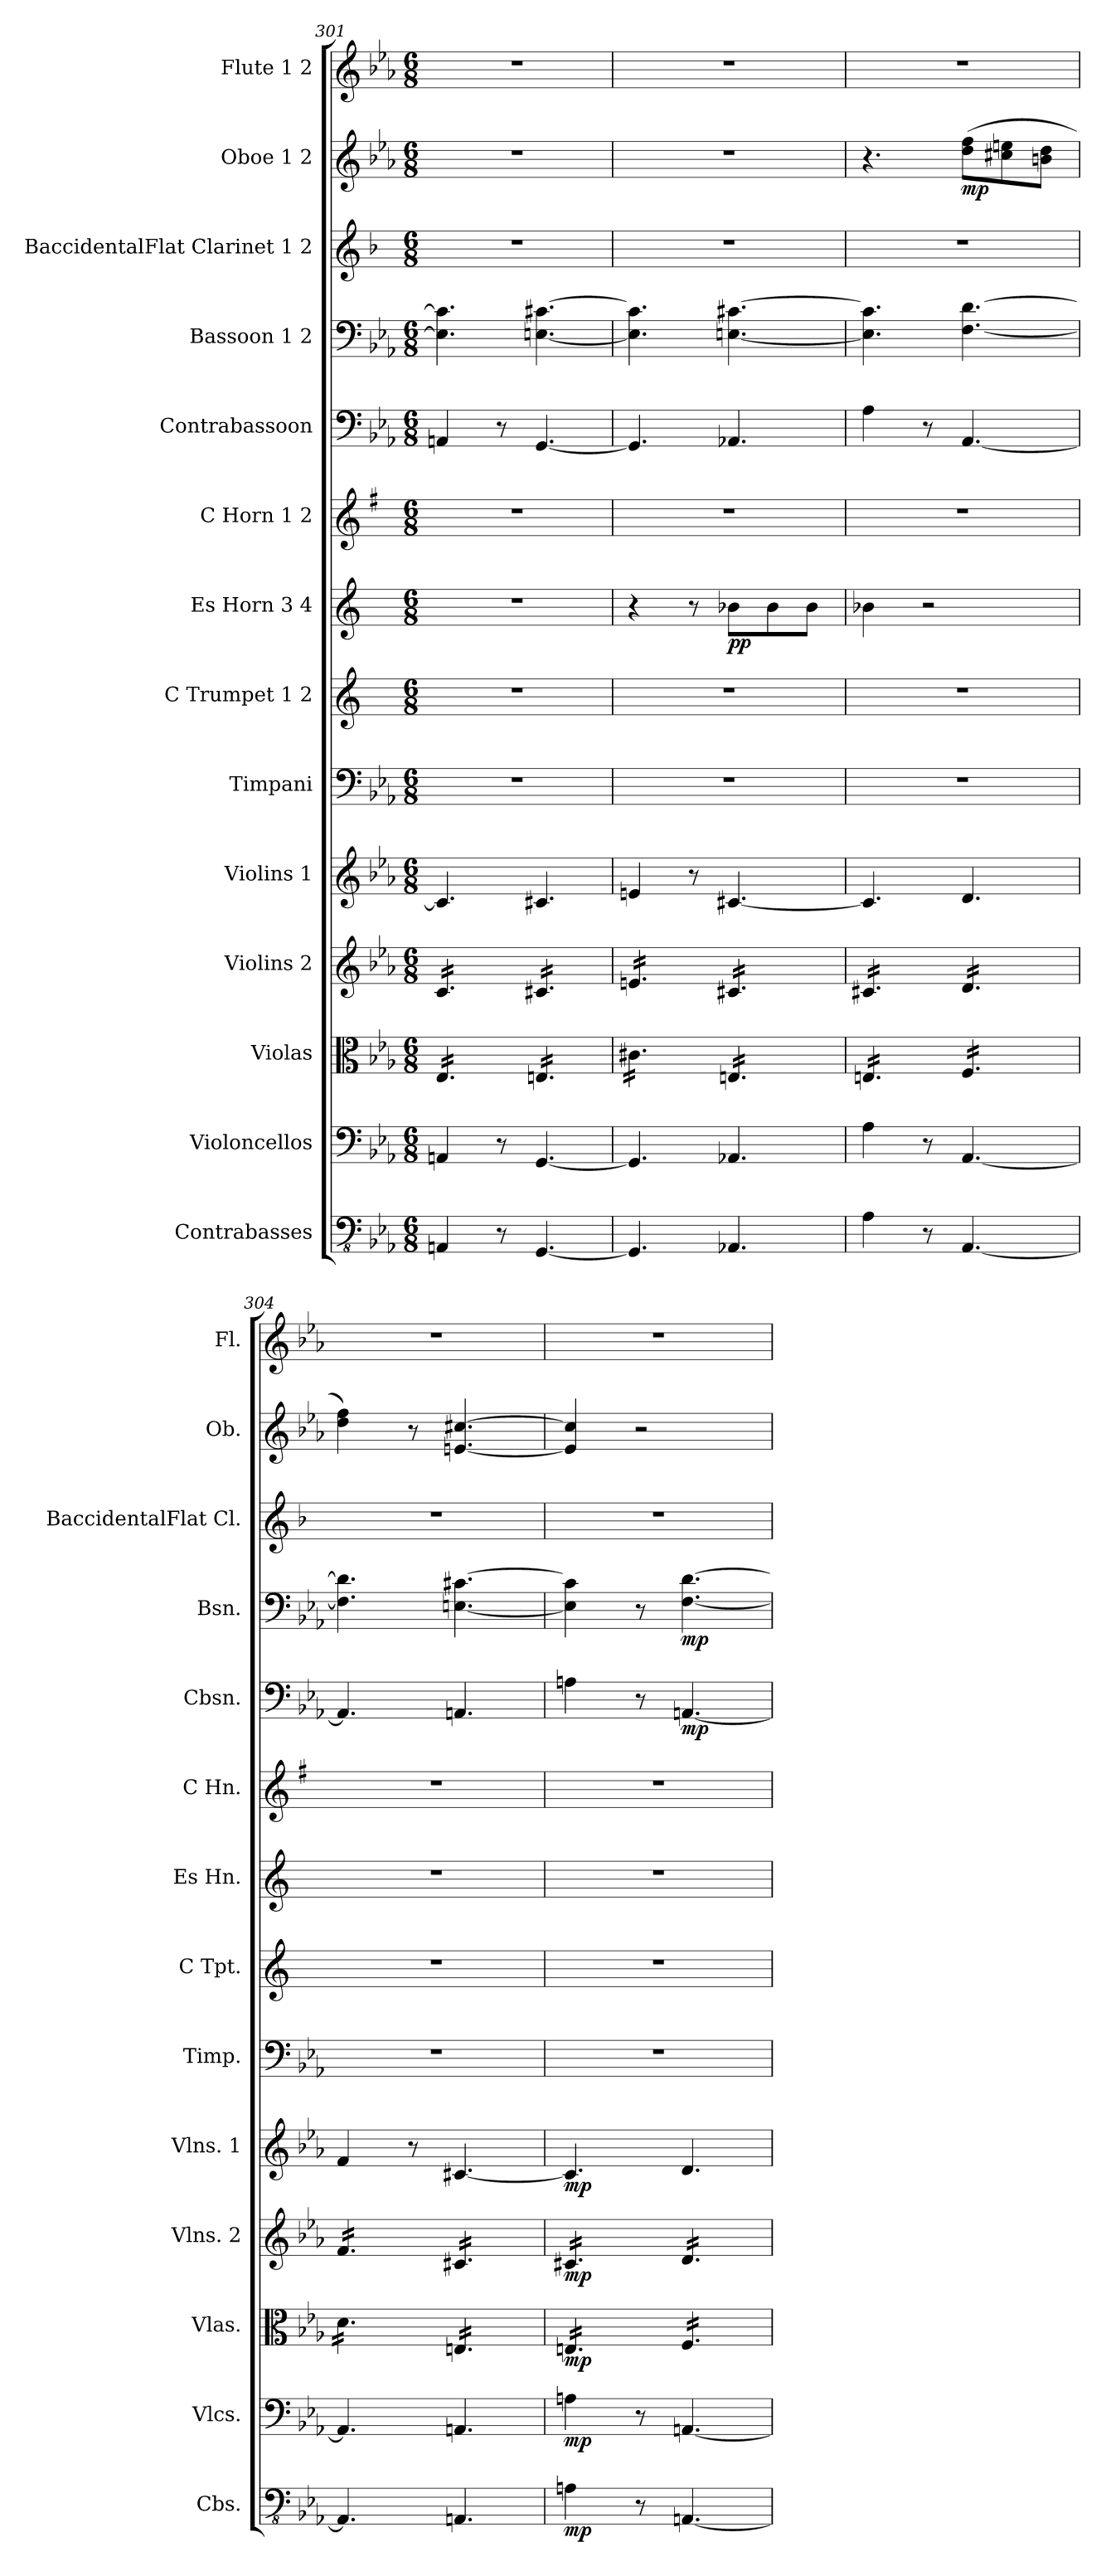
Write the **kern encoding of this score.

**kern	**dynam	**kern	**dynam	**kern	**dynam	**kern	**dynam	**kern	**dynam	**kern	**kern	**kern	**dynam	**kern	**kern	**dynam	**kern	**dynam	**kern	**kern	**dynam	**kern
*part14	*part14	*part13	*part13	*part12	*part12	*part11	*part11	*part10	*part10	*part9	*part8	*part7	*part7	*part6	*part5	*part5	*part4	*part4	*part3	*part2	*part2	*part1
*staff14	*staff14	*staff13	*staff13	*staff12	*staff12	*staff11	*staff11	*staff10	*staff10	*staff9	*staff8	*staff7	*staff7	*staff6	*staff5	*staff5	*staff4	*staff4	*staff3	*staff2	*staff2	*staff1
*I"Contrabasses	*	*I"Violoncellos	*	*I"Violas	*	*I"Violins 2	*	*I"Violins 1	*	*I"Timpani	*I"C Trumpet 1 2	*I"Es Horn 3 4	*	*I"C Horn 1 2	*I"Contrabassoon	*	*I"Bassoon 1 2	*	*I"BaccidentalFlat Clarinet 1 2	*I"Oboe 1 2	*	*I"Flute  1 2
*I'Cbs.	*	*I'Vlcs.	*	*I'Vlas.	*	*I'Vlns. 2	*	*I'Vlns. 1	*	*I'Timp.	*I'C Tpt.	*I'Es Hn.	*	*I'C Hn.	*I'Cbsn.	*	*I'Bsn.	*	*I'BaccidentalFlat Cl.	*I'Ob.	*	*I'Fl.
*clefFv4	*	*clefF4	*	*clefC3	*	*clefG2	*	*clefG2	*	*clefF4	*clefG2	*clefG2	*	*clefG2	*clefF4	*	*clefF4	*	*clefG2	*clefG2	*	*clefG2
*	*	*	*	*	*	*	*	*	*	*	*	*ITrd5c9	*	*ITrd4c7	*ITrd7c12	*	*	*	*ITrd1c2	*	*	*
*k[b-e-a-]	*	*k[b-e-a-]	*	*k[b-e-a-]	*	*k[b-e-a-]	*	*k[b-e-a-]	*	*k[b-e-a-]	*k[]	*k[b-e-a-]	*	*k[]	*k[b-e-a-]	*	*k[b-e-a-]	*	*k[b-e-a-]	*k[b-e-a-]	*	*k[b-e-a-]
*M6/8	*	*M6/8	*	*M6/8	*	*M6/8	*	*M6/8	*	*M6/8	*M6/8	*M6/8	*	*M6/8	*M6/8	*	*M6/8	*	*M6/8	*M6/8	*	*M6/8
=301	=301	=301	=301	=301	=301	=301	=301	=301	=301	=301	=301	=301	=301	=301	=301	=301	=301	=301	=301	=301	=301	=301
*	*	*	*	*tremolo	*	*	*	*	*	*	*	*	*	*	*	*	*	*	*	*	*	*
*	*	*	*	*	*	*tremolo	*	*	*	*	*	*	*	*	*	*	*	*	*	*	*	*
4AAAn/	.	4AAn/	.	16E-/LL	.	16c/LL	.	4.c/]	.	2.r	2.r	2.r	.	2.r	4AAAn/	.	4.E-\] 4.c\]	.	2.r	2.r	.	2.r
.	.	.	.	16E-/	.	16c/	.	.	.	.	.	.	.	.	.	.	.	.	.	.	.	.
.	.	.	.	16E-/	.	16c/	.	.	.	.	.	.	.	.	.	.	.	.	.	.	.	.
.	.	.	.	16E-/	.	16c/	.	.	.	.	.	.	.	.	.	.	.	.	.	.	.	.
8r	.	8r	.	16E-/	.	16c/	.	.	.	.	.	.	.	.	8r	.	.	.	.	.	.	.
.	.	.	.	16E-/JJ	.	16c/JJ	.	.	.	.	.	.	.	.	.	.	.	.	.	.	.	.
[4.GGG/	.	[4.GG/	.	16En/LL	.	16c#X/LL	.	4.c#X/	.	.	.	.	.	.	[4.GGG/	.	[4.En\ [4.c#X\	.	.	.	.	.
.	.	.	.	16En/	.	16c#X/	.	.	.	.	.	.	.	.	.	.	.	.	.	.	.	.
.	.	.	.	16En/	.	16c#X/	.	.	.	.	.	.	.	.	.	.	.	.	.	.	.	.
.	.	.	.	16En/	.	16c#X/	.	.	.	.	.	.	.	.	.	.	.	.	.	.	.	.
.	.	.	.	16En/	.	16c#X/	.	.	.	.	.	.	.	.	.	.	.	.	.	.	.	.
.	.	.	.	16En/JJ	.	16c#X/JJ	.	.	.	.	.	.	.	.	.	.	.	.	.	.	.	.
=302	=302	=302	=302	=302	=302	=302	=302	=302	=302	=302	=302	=302	=302	=302	=302	=302	=302	=302	=302	=302	=302	=302
4.GGG/]	.	4.GG/]	.	16c#X\LL	.	16en/LL	.	4en/	.	2.r	2.r	4r	.	2.r	4.GGG/]	.	4.E\] 4.c#\]	.	2.r	2.r	.	2.r
.	.	.	.	16c#X\	.	16en/	.	.	.	.	.	.	.	.	.	.	.	.	.	.	.	.
.	.	.	.	16c#X\	.	16en/	.	.	.	.	.	.	.	.	.	.	.	.	.	.	.	.
.	.	.	.	16c#X\	.	16en/	.	.	.	.	.	.	.	.	.	.	.	.	.	.	.	.
.	.	.	.	16c#X\	.	16en/	.	8r	.	.	.	8r	.	.	.	.	.	.	.	.	.	.
.	.	.	.	16c#X\JJ	.	16en/JJ	.	.	.	.	.	.	.	.	.	.	.	.	.	.	.	.
!	!	!	!	!	!	!	!	!	!	!	!	!	!LO:DY:b	!	!	!	!	!	!	!	!	!
4.AAA-X/	.	4.AA-X/	.	16En/LL	.	16c#X/LL	.	[4.c#X/	.	.	.	8d-X\L	pp	.	4.AAA-X/	.	[4.En\ [4.c#X\	.	.	.	.	.
.	.	.	.	16En/	.	16c#X/	.	.	.	.	.	.	.	.	.	.	.	.	.	.	.	.
.	.	.	.	16En/	.	16c#X/	.	.	.	.	.	8d-\	.	.	.	.	.	.	.	.	.	.
.	.	.	.	16En/	.	16c#X/	.	.	.	.	.	.	.	.	.	.	.	.	.	.	.	.
.	.	.	.	16En/	.	16c#X/	.	.	.	.	.	8d-\J	.	.	.	.	.	.	.	.	.	.
.	.	.	.	16En/JJ	.	16c#X/JJ	.	.	.	.	.	.	.	.	.	.	.	.	.	.	.	.
=303	=303	=303	=303	=303	=303	=303	=303	=303	=303	=303	=303	=303	=303	=303	=303	=303	=303	=303	=303	=303	=303	=303
4AA-\	.	4A-\	.	16En/LL	.	16c#X/LL	.	4.c#/]	.	2.r	2.r	4d-X\	.	2.r	4AA-\	.	4.E\] 4.c#\]	.	2.r	4.r	.	2.r
.	.	.	.	16En/	.	16c#X/	.	.	.	.	.	.	.	.	.	.	.	.	.	.	.	.
.	.	.	.	16En/	.	16c#X/	.	.	.	.	.	.	.	.	.	.	.	.	.	.	.	.
.	.	.	.	16En/	.	16c#X/	.	.	.	.	.	.	.	.	.	.	.	.	.	.	.	.
8r	.	8r	.	16En/	.	16c#X/	.	.	.	.	.	2r	.	.	8r	.	.	.	.	.	.	.
.	.	.	.	16En/JJ	.	16c#X/JJ	.	.	.	.	.	.	.	.	.	.	.	.	.	.	.	.
!	!	!	!	!	!	!	!	!	!	!	!	!	!	!	!	!	!	!	!	!	!LO:DY:b	!
[4.AAA-/	.	[4.AA-/	.	16F/LL	.	16d/LL	.	4.d/	.	.	.	.	.	.	[4.AAA-/	.	[4.F\ [4.d\	.	.	(8dd\ 8ff\L	mp	.
.	.	.	.	16F/	.	16d/	.	.	.	.	.	.	.	.	.	.	.	.	.	.	.	.
.	.	.	.	16F/	.	16d/	.	.	.	.	.	.	.	.	.	.	.	.	.	8cc#X\ 8een\	.	.
.	.	.	.	16F/	.	16d/	.	.	.	.	.	.	.	.	.	.	.	.	.	.	.	.
.	.	.	.	16F/	.	16d/	.	.	.	.	.	.	.	.	.	.	.	.	.	8bn\ 8dd\J	.	.
.	.	.	.	16F/JJ	.	16d/JJ	.	.	.	.	.	.	.	.	.	.	.	.	.	.	.	.
=304	=304	=304	=304	=304	=304	=304	=304	=304	=304	=304	=304	=304	=304	=304	=304	=304	=304	=304	=304	=304	=304	=304
4.AAA-/]	.	4.AA-/]	.	16d\LL	.	16f/LL	.	4f/	.	2.r	2.r	2.r	.	2.r	4.AAA-/]	.	4.F\] 4.d\]	.	2.r	4dd\ 4ff\)	.	2.r
.	.	.	.	16d\	.	16f/	.	.	.	.	.	.	.	.	.	.	.	.	.	.	.	.
.	.	.	.	16d\	.	16f/	.	.	.	.	.	.	.	.	.	.	.	.	.	.	.	.
.	.	.	.	16d\	.	16f/	.	.	.	.	.	.	.	.	.	.	.	.	.	.	.	.
.	.	.	.	16d\	.	16f/	.	8r	.	.	.	.	.	.	.	.	.	.	.	8r	.	.
.	.	.	.	16d\JJ	.	16f/JJ	.	.	.	.	.	.	.	.	.	.	.	.	.	.	.	.
4.AAAn/	.	4.AAn/	.	16En/LL	.	16c#X/LL	.	[4.c#X/	.	.	.	.	.	.	4.AAAn/	.	[4.En\ [4.c#X\	.	.	[4.en/ [4.cc#X/	.	.
.	.	.	.	16En/	.	16c#X/	.	.	.	.	.	.	.	.	.	.	.	.	.	.	.	.
.	.	.	.	16En/	.	16c#X/	.	.	.	.	.	.	.	.	.	.	.	.	.	.	.	.
.	.	.	.	16En/	.	16c#X/	.	.	.	.	.	.	.	.	.	.	.	.	.	.	.	.
.	.	.	.	16En/	.	16c#X/	.	.	.	.	.	.	.	.	.	.	.	.	.	.	.	.
.	.	.	.	16En/JJ	.	16c#X/JJ	.	.	.	.	.	.	.	.	.	.	.	.	.	.	.	.
=305	=305	=305	=305	=305	=305	=305	=305	=305	=305	=305	=305	=305	=305	=305	=305	=305	=305	=305	=305	=305	=305	=305
!	!LO:DY:b	!	!LO:DY:b	!	!LO:DY:b	!	!LO:DY:b	!	!LO:DY:b	!	!	!	!	!	!	!	!	!	!	!	!	!
4AAn\	mp	4An\	mp	16En/LL	mp	16c#X/LL	mp	4.c#/]	mp	2.r	2.r	2.r	.	2.r	4AAn\	.	4E\] 4c#\]	.	2.r	4e/] 4cc#/]	.	2.r
.	.	.	.	16En/	.	16c#X/	.	.	.	.	.	.	.	.	.	.	.	.	.	.	.	.
.	.	.	.	16En/	.	16c#X/	.	.	.	.	.	.	.	.	.	.	.	.	.	.	.	.
.	.	.	.	16En/	.	16c#X/	.	.	.	.	.	.	.	.	.	.	.	.	.	.	.	.
8r	.	8r	.	16En/	.	16c#X/	.	.	.	.	.	.	.	.	8r	.	8r	.	.	2r	.	.
.	.	.	.	16En/JJ	.	16c#X/JJ	.	.	.	.	.	.	.	.	.	.	.	.	.	.	.	.
!	!	!	!	!	!	!	!	!	!	!	!	!	!	!	!	!LO:DY:b	!	!LO:DY:b	!	!	!	!
[4.AAAn/	.	[4.AAn/	.	16F/LL	.	16d/LL	.	4.d/	.	.	.	.	.	.	[4.AAAn/	mp	[4.F\ [4.d\	mp	.	.	.	.
.	.	.	.	16F/	.	16d/	.	.	.	.	.	.	.	.	.	.	.	.	.	.	.	.
.	.	.	.	16F/	.	16d/	.	.	.	.	.	.	.	.	.	.	.	.	.	.	.	.
.	.	.	.	16F/	.	16d/	.	.	.	.	.	.	.	.	.	.	.	.	.	.	.	.
.	.	.	.	16F/	.	16d/	.	.	.	.	.	.	.	.	.	.	.	.	.	.	.	.
.	.	.	.	16F/JJ	.	16d/JJ	.	.	.	.	.	.	.	.	.	.	.	.	.	.	.	.
*	*	*	*	*	*	*Xtremolo	*	*	*	*	*	*	*	*	*	*	*	*	*	*	*	*
*	*	*	*	*Xtremolo	*	*	*	*	*	*	*	*	*	*	*	*	*	*	*	*	*	*
=	=	=	=	=	=	=	=	=	=	=	=	=	=	=	=	=	=	=	=	=	=	=
*-	*-	*-	*-	*-	*-	*-	*-	*-	*-	*-	*-	*-	*-	*-	*-	*-	*-	*-	*-	*-	*-	*-
